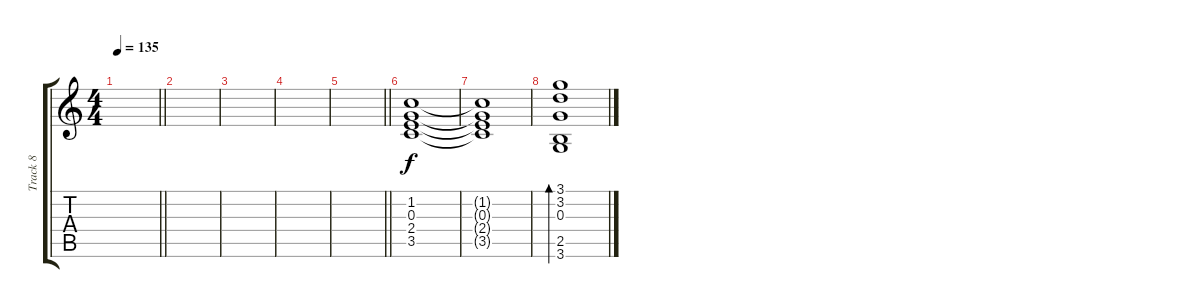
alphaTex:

\track ("Track 8" "Track 8") {instrument acousticguitarsteel}
\staff {score tabs}
\tuning (E4 B3 G3 D3 A2 E2) {hide}
\ts (4 4)
\tempo 135
\clef g2
\barLineRight lightlight
\ks c
|
|
|
|
\barLineRight lightlight
|
(1.2 0.3 2.4 3.5).1 |
(1.2{t} 0.3{t} 2.4{t} 3.5{t}).1 |
(3.1 3.2 0.3 2.5 3.6).1{bd 240}
